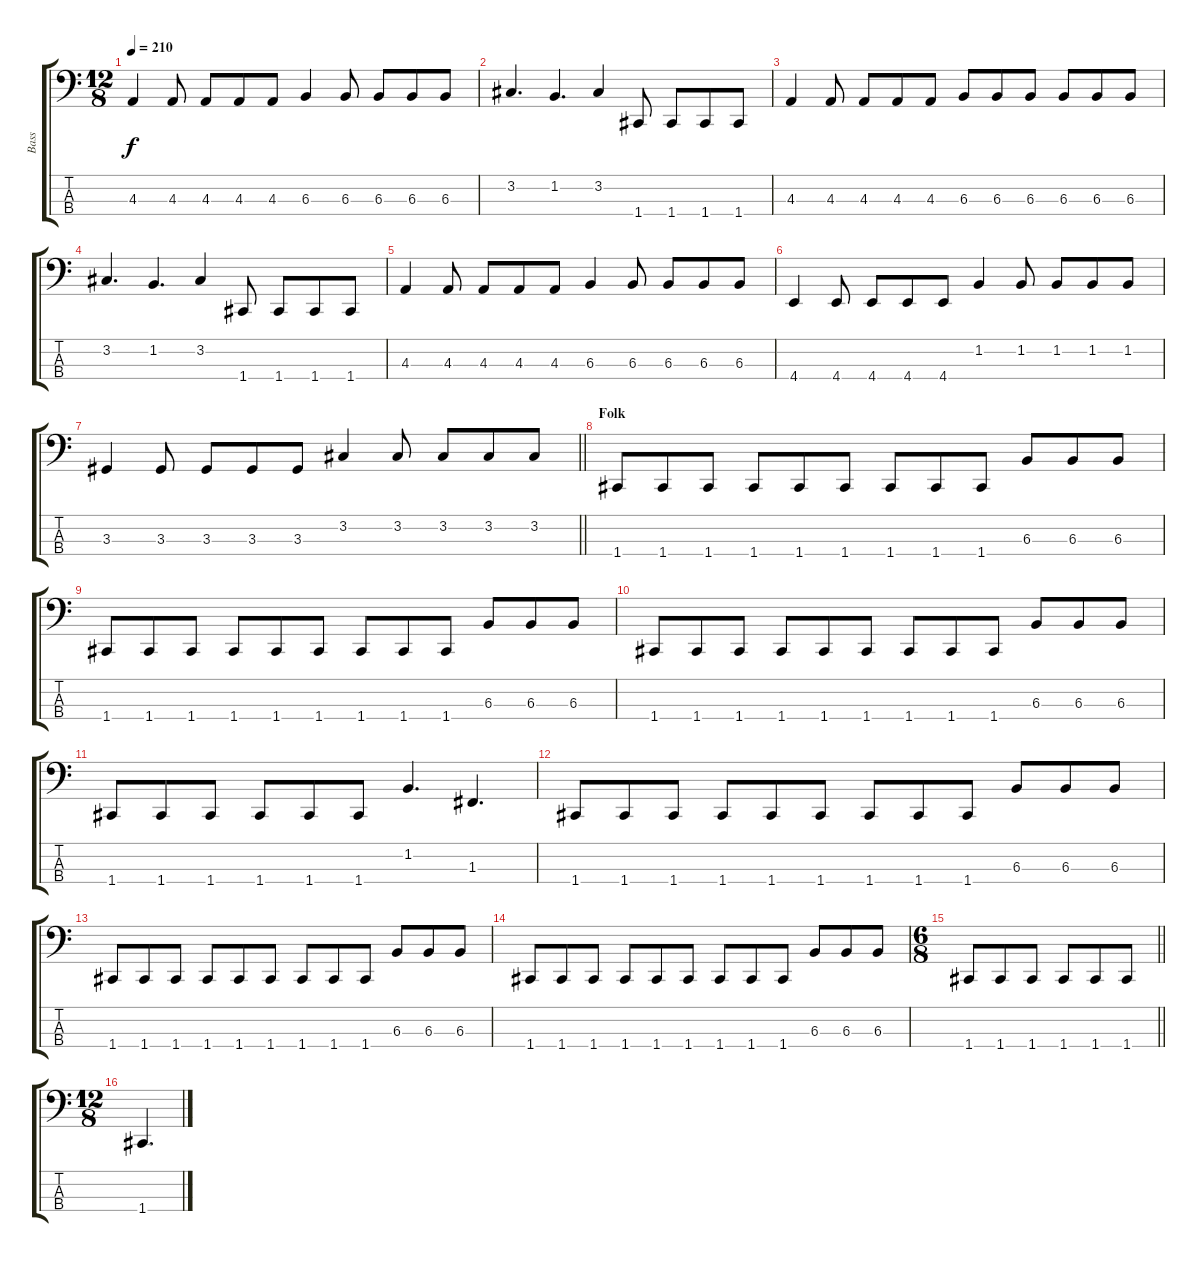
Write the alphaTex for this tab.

\track ("Bass" "Bass") {instrument electricbasspick}
\staff {score tabs}
\tuning (Eb2 Bb1 F1 C1) {hide}
\ts (12 8)
\tempo 210
\clef f4
\ks c
4.3.4{dy f} 4.3.8 4.3.8 4.3.8 4.3.8 6.3.4 6.3.8 6.3.8 6.3.8 6.3.8 |
3.2.4{d} 1.2.4{d} 3.2.4 1.4.8 1.4.8 1.4.8 1.4.8 |
4.3.4 4.3.8 4.3.8 4.3.8 4.3.8 6.3.8 6.3.8 6.3.8 6.3.8 6.3.8 6.3.8 |
3.2.4{d} 1.2.4{d} 3.2.4 1.4.8 1.4.8 1.4.8 1.4.8 |
4.3.4 4.3.8 4.3.8 4.3.8 4.3.8 6.3.4 6.3.8 6.3.8 6.3.8 6.3.8 |
4.4.4 4.4.8 4.4.8 4.4.8 4.4.8 1.2.4 1.2.8 1.2.8 1.2.8 1.2.8 |
\barLineRight lightlight
3.3.4 3.3.8 3.3.8 3.3.8 3.3.8 3.2.4 3.2.8 3.2.8 3.2.8 3.2.8 |
\section ("" "Folk")
1.4.8 1.4.8 1.4.8 1.4.8 1.4.8 1.4.8 1.4.8 1.4.8 1.4.8 6.3.8 6.3.8 6.3.8 |
1.4.8 1.4.8 1.4.8 1.4.8 1.4.8 1.4.8 1.4.8 1.4.8 1.4.8 6.3.8 6.3.8 6.3.8 |
1.4.8 1.4.8 1.4.8 1.4.8 1.4.8 1.4.8 1.4.8 1.4.8 1.4.8 6.3.8 6.3.8 6.3.8 |
1.4.8 1.4.8 1.4.8 1.4.8 1.4.8 1.4.8 1.2.4{d} 1.3.4{d} |
1.4.8 1.4.8 1.4.8 1.4.8 1.4.8 1.4.8 1.4.8 1.4.8 1.4.8 6.3.8 6.3.8 6.3.8 |
1.4.8 1.4.8 1.4.8 1.4.8 1.4.8 1.4.8 1.4.8 1.4.8 1.4.8 6.3.8 6.3.8 6.3.8 |
1.4.8 1.4.8 1.4.8 1.4.8 1.4.8 1.4.8 1.4.8 1.4.8 1.4.8 6.3.8 6.3.8 6.3.8 |
\ts (6 8)
\barLineRight lightlight
1.4.8 1.4.8 1.4.8 1.4.8 1.4.8 1.4.8 |
\ts (12 8)
1.4.4{d}
